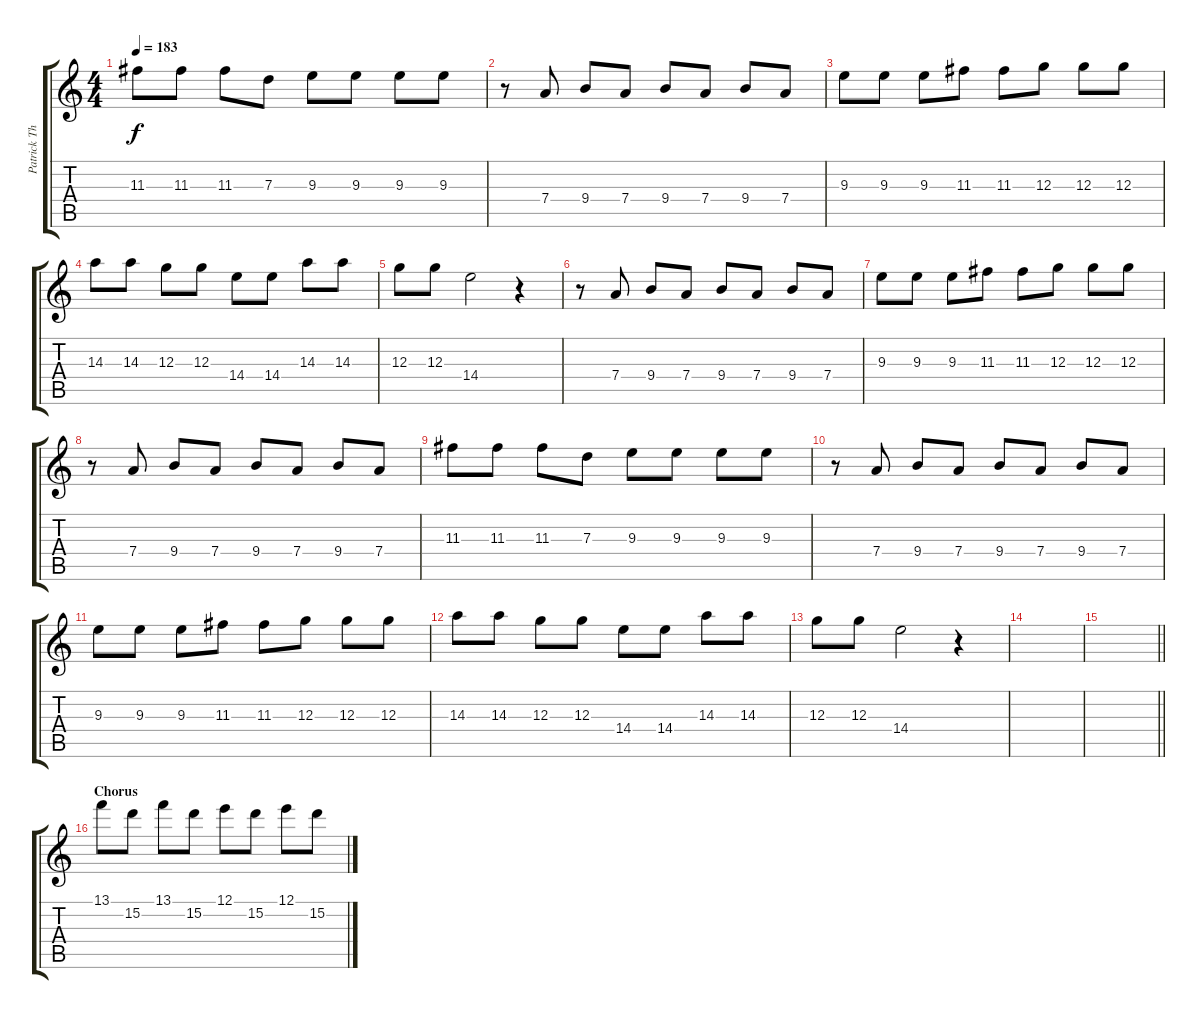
\track ("Patrick Thompson - Lead Guitar" "Patrick Th") {instrument distortionguitar}
\staff {score tabs}
\tuning (E4 B3 G3 D3 A2 D2) {hide}
\ts (4 4)
\tempo 183
\clef g2
\ks c
11.3.8{dy f} 11.3.8 11.3.8 7.3.8 9.3.8 9.3.8 9.3.8 9.3.8 |
r.8 7.4.8 9.4.8 7.4.8 9.4.8 7.4.8 9.4.8 7.4.8 |
9.3.8 9.3.8 9.3.8 11.3.8 11.3.8 12.3.8 12.3.8 12.3.8 |
14.3.8 14.3.8 12.3.8 12.3.8 14.4.8 14.4.8 14.3.8 14.3.8 |
12.3.8 12.3.8 14.4.2 r.4 |
r.8 7.4.8 9.4.8 7.4.8 9.4.8 7.4.8 9.4.8 7.4.8 |
9.3.8 9.3.8 9.3.8 11.3.8 11.3.8 12.3.8 12.3.8 12.3.8 |
r.8 7.4.8 9.4.8 7.4.8 9.4.8 7.4.8 9.4.8 7.4.8 |
11.3.8 11.3.8 11.3.8 7.3.8 9.3.8 9.3.8 9.3.8 9.3.8 |
r.8 7.4.8 9.4.8 7.4.8 9.4.8 7.4.8 9.4.8 7.4.8 |
9.3.8 9.3.8 9.3.8 11.3.8 11.3.8 12.3.8 12.3.8 12.3.8 |
14.3.8 14.3.8 12.3.8 12.3.8 14.4.8 14.4.8 14.3.8 14.3.8 |
12.3.8 12.3.8 14.4.2 r.4 |
|
\barLineRight lightlight
|
\section ("" "Chorus")
13.1.8 15.2.8 13.1.8 15.2.8 12.1.8 15.2.8 12.1.8 15.2.8
